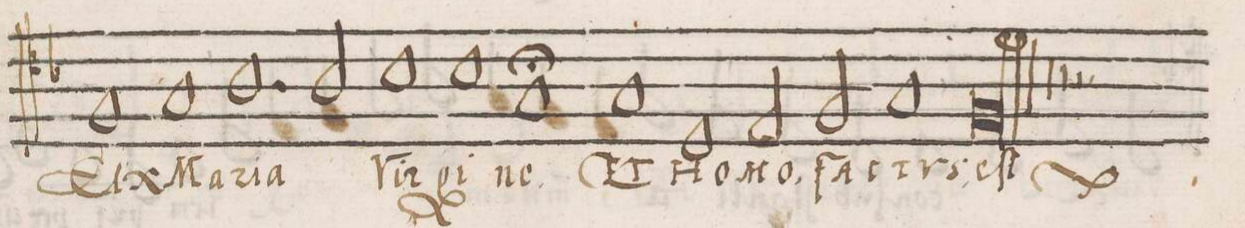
**kern	**text
*I"TENOR	*
*clefC4	*
*k[b-]	*
*met()	*
*M2/1	*
1F	Ex
1G	Ma-
=78-	=78-
1.A	-ri-
2A/	-a
=79-	=79-
1B-	Vir-
1B-	-gi-
=80-	=80-
0G;	-ne.
=81-	=81-
1G	ET
1D	HO-
=82-	=82-
2E/	-MO.
2F/	FAC-
1G	-TVS
=83-	=83-
0Fl	eſt
=84||	=84||
*-	*-
